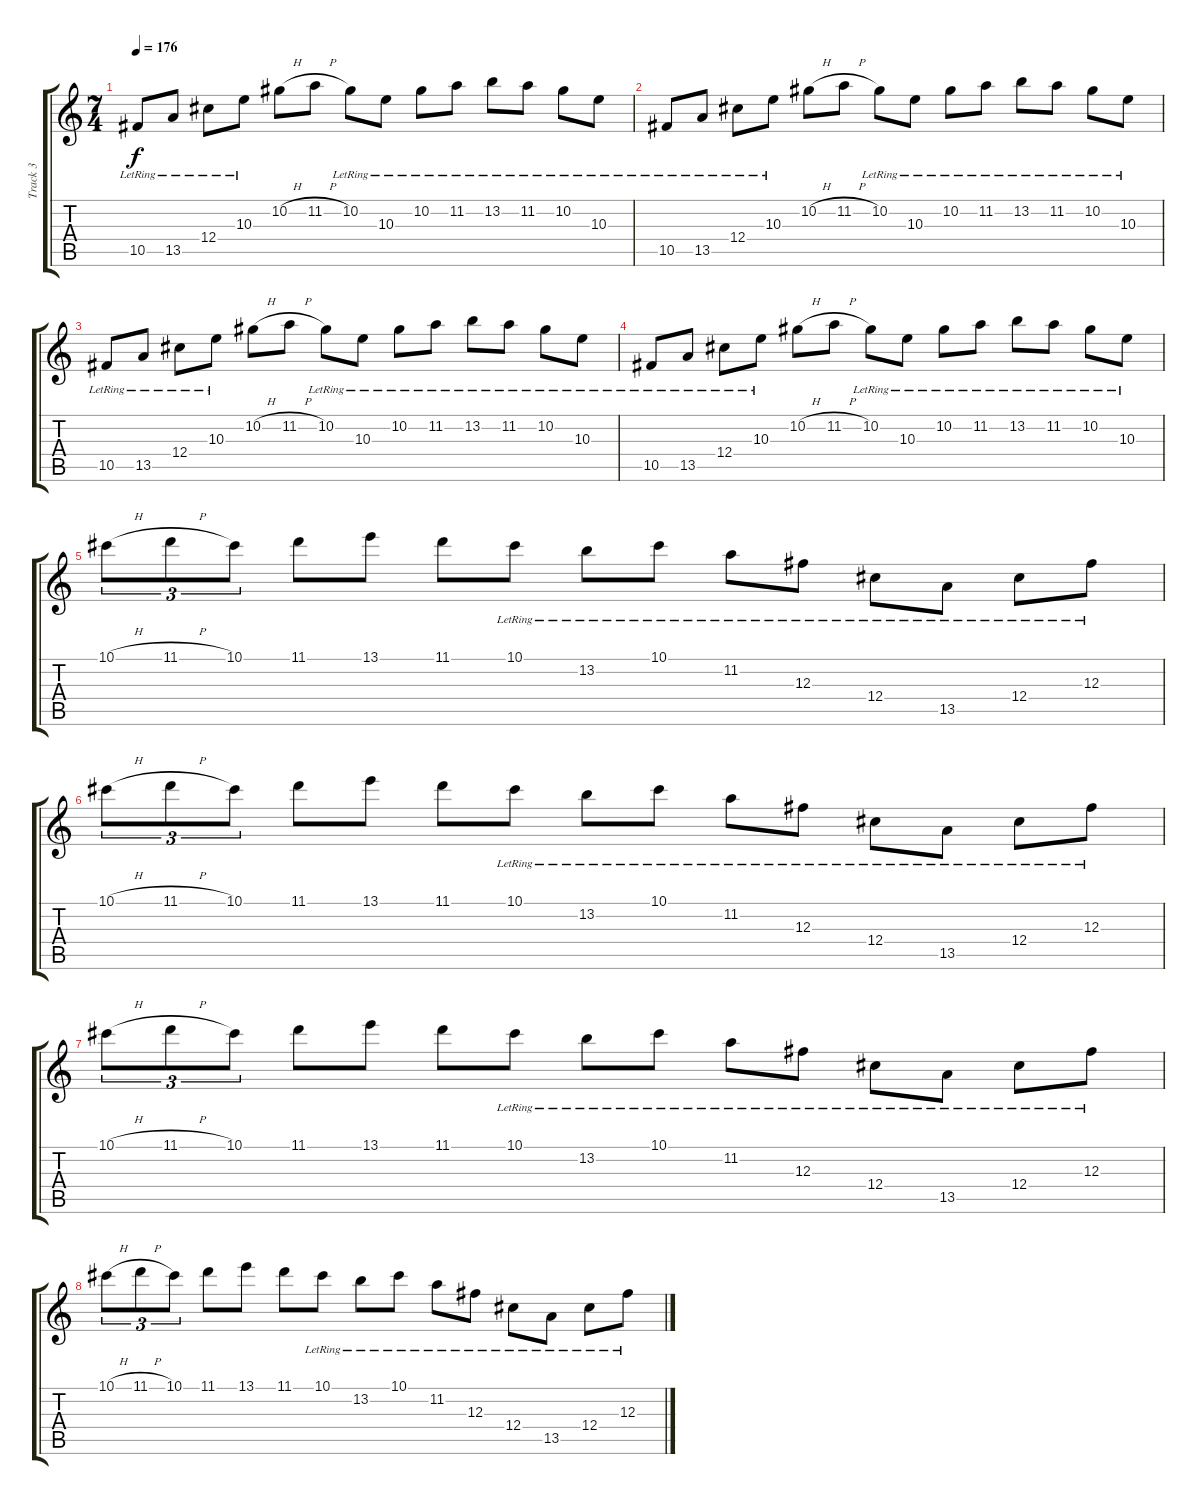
\track ("Track 3" "Track 3") {instrument acousticguitarnylon}
\staff {score tabs}
\tuning (Eb4 Bb3 Gb3 Db3 Ab2 Db2) {hide}
\ts (7 4)
\tempo 176
\clef g2
\ks c
10.5{lr}.8{dy f} 13.5{lr}.8 12.4{lr}.8 10.3{lr}.8 10.2{h}.8 11.2{h}.8 10.2{lr}.8 10.3{lr}.8 10.2{lr}.8 11.2{lr}.8 13.2{lr}.8 11.2{lr}.8 10.2{lr}.8 10.3{lr}.8 |
10.5{lr}.8 13.5{lr}.8 12.4{lr}.8 10.3{lr}.8 10.2{h}.8 11.2{h}.8 10.2{lr}.8 10.3{lr}.8 10.2{lr}.8 11.2{lr}.8 13.2{lr}.8 11.2{lr}.8 10.2{lr}.8 10.3{lr}.8 |
10.5{lr}.8 13.5{lr}.8 12.4{lr}.8 10.3{lr}.8 10.2{h}.8 11.2{h}.8 10.2{lr}.8 10.3{lr}.8 10.2{lr}.8 11.2{lr}.8 13.2{lr}.8 11.2{lr}.8 10.2{lr}.8 10.3{lr}.8 |
10.5{lr}.8 13.5{lr}.8 12.4{lr}.8 10.3{lr}.8 10.2{h}.8 11.2{h}.8 10.2{lr}.8 10.3{lr}.8 10.2{lr}.8 11.2{lr}.8 13.2{lr}.8 11.2{lr}.8 10.2{lr}.8 10.3{lr}.8 |
10.1{h}.8{tu (3 2)} 11.1{h}.8{tu (3 2)} 10.1.8{tu (3 2)} 11.1.8 13.1.8 11.1.8 10.1{lr}.8 13.2{lr}.8 10.1{lr}.8 11.2{lr}.8 12.3{lr}.8 12.4{lr}.8 13.5{lr}.8 12.4{lr}.8 12.3{lr}.8 |
10.1{h}.8{tu (3 2)} 11.1{h}.8{tu (3 2)} 10.1.8{tu (3 2)} 11.1.8 13.1.8 11.1.8 10.1{lr}.8 13.2{lr}.8 10.1{lr}.8 11.2{lr}.8 12.3{lr}.8 12.4{lr}.8 13.5{lr}.8 12.4{lr}.8 12.3{lr}.8 |
10.1{h}.8{tu (3 2)} 11.1{h}.8{tu (3 2)} 10.1.8{tu (3 2)} 11.1.8 13.1.8 11.1.8 10.1{lr}.8 13.2{lr}.8 10.1{lr}.8 11.2{lr}.8 12.3{lr}.8 12.4{lr}.8 13.5{lr}.8 12.4{lr}.8 12.3{lr}.8 |
10.1{h}.8{tu (3 2)} 11.1{h}.8{tu (3 2)} 10.1.8{tu (3 2)} 11.1.8 13.1.8 11.1.8 10.1{lr}.8 13.2{lr}.8 10.1{lr}.8 11.2{lr}.8 12.3{lr}.8 12.4{lr}.8 13.5{lr}.8 12.4{lr}.8 12.3{lr}.8
